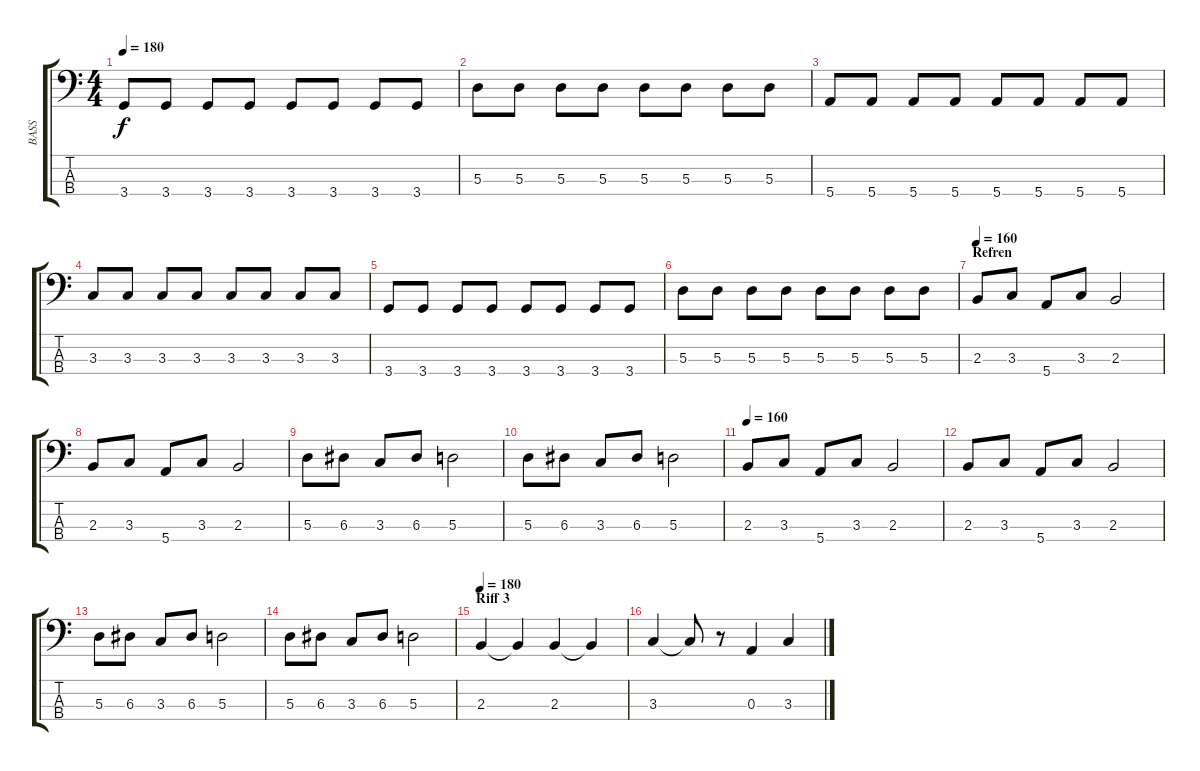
\track ("BASS" "BASS") {instrument electricbassfinger}
\staff {score tabs}
\tuning (G2 D2 A1 E1) {hide}
\ts (4 4)
\tempo 180
\clef f4
\ks c
3.4.8{dy f} 3.4.8 3.4.8 3.4.8 3.4.8 3.4.8 3.4.8 3.4.8 |
5.3.8 5.3.8 5.3.8 5.3.8 5.3.8 5.3.8 5.3.8 5.3.8 |
5.4.8 5.4.8 5.4.8 5.4.8 5.4.8 5.4.8 5.4.8 5.4.8 |
3.3.8 3.3.8 3.3.8 3.3.8 3.3.8 3.3.8 3.3.8 3.3.8 |
3.4.8 3.4.8 3.4.8 3.4.8 3.4.8 3.4.8 3.4.8 3.4.8 |
5.3.8 5.3.8 5.3.8 5.3.8 5.3.8 5.3.8 5.3.8 5.3.8 |
\section ("" "Refren")
\tempo 160
2.3.8 3.3.8 5.4.8 3.3.8 2.3.2 |
2.3.8 3.3.8 5.4.8 3.3.8 2.3.2 |
5.3.8 6.3.8 3.3.8 6.3.8 5.3.2 |
5.3.8 6.3.8 3.3.8 6.3.8 5.3.2 |
\tempo 160
2.3.8 3.3.8 5.4.8 3.3.8 2.3.2 |
2.3.8 3.3.8 5.4.8 3.3.8 2.3.2 |
5.3.8 6.3.8 3.3.8 6.3.8 5.3.2 |
5.3.8 6.3.8 3.3.8 6.3.8 5.3.2 |
\section ("" "Riff 3")
\tempo 180
2.3.4 2.3{t}.4 2.3.4 2.3{t}.4 |
3.3.4 3.3{t}.8 r.8 0.3.4 3.3.4
